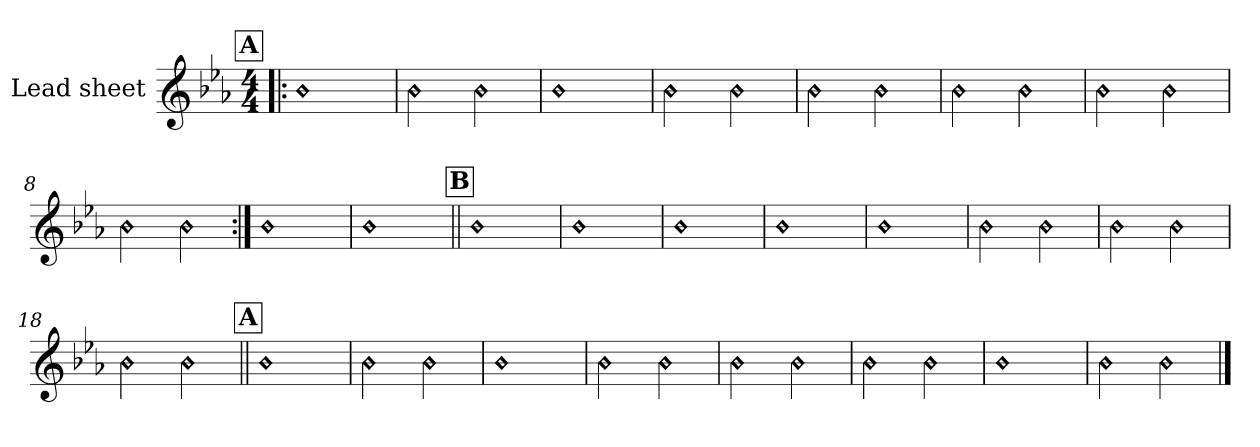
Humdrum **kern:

**kern
*part1
*staff1
*I"Lead sheet
*clefG2
*k[b-e-a-]
*E-:
*M4/4
!!LO:REH:place=s1:a:fs=14:t=A
=1!|:
!LO:N:head=diamond
1b-
=2
!LO:N:head=diamond
2b-\
!LO:N:head=diamond
2b-\
=3
!LO:N:head=diamond
1b-
=4
!LO:N:head=diamond
2b-\
!LO:N:head=diamond
2b-\
!!LO:LB:g=z
=5
!LO:N:head=diamond
2b-\
!LO:N:head=diamond
2b-\
=6
!LO:N:head=diamond
2b-\
!LO:N:head=diamond
2b-\
=7
!LO:N:head=diamond
2b-\
!LO:N:head=diamond
2b-\
=8
!LO:N:head=diamond
2b-\
!LO:N:head=diamond
2b-\
!!LO:LB:g=z
=9:|!
!LO:N:head=diamond
1b-
=10
!LO:N:head=diamond
1b-
!!LO:REH:place=s1:a:fs=14:t=B
=11||
!LO:N:head=diamond
1b-
=12
!LO:N:head=diamond
1b-
!!LO:LB:g=z
=13
!LO:N:head=diamond
1b-
=14
!LO:N:head=diamond
1b-
=15
!LO:N:head=diamond
1b-
=16
!LO:N:head=diamond
2b-\
!LO:N:head=diamond
2b-\
!!LO:LB:g=z
=17
!LO:N:head=diamond
2b-\
!LO:N:head=diamond
2b-\
=18
!LO:N:head=diamond
2b-\
!LO:N:head=diamond
2b-\
!!LO:REH:place=s1:a:fs=14:t=A
=19||
!LO:N:head=diamond
1b-
=20
!LO:N:head=diamond
2b-\
!LO:N:head=diamond
2b-\
!!LO:LB:g=z
=21
!LO:N:head=diamond
1b-
=22
!LO:N:head=diamond
2b-\
!LO:N:head=diamond
2b-\
=23
!LO:N:head=diamond
2b-\
!LO:N:head=diamond
2b-\
=24
!LO:N:head=diamond
2b-\
!LO:N:head=diamond
2b-\
!!LO:LB:g=z
=25
!LO:N:head=diamond
1b-
=26
!LO:N:head=diamond
2b-\
!LO:N:head=diamond
2b-\
==
*-
